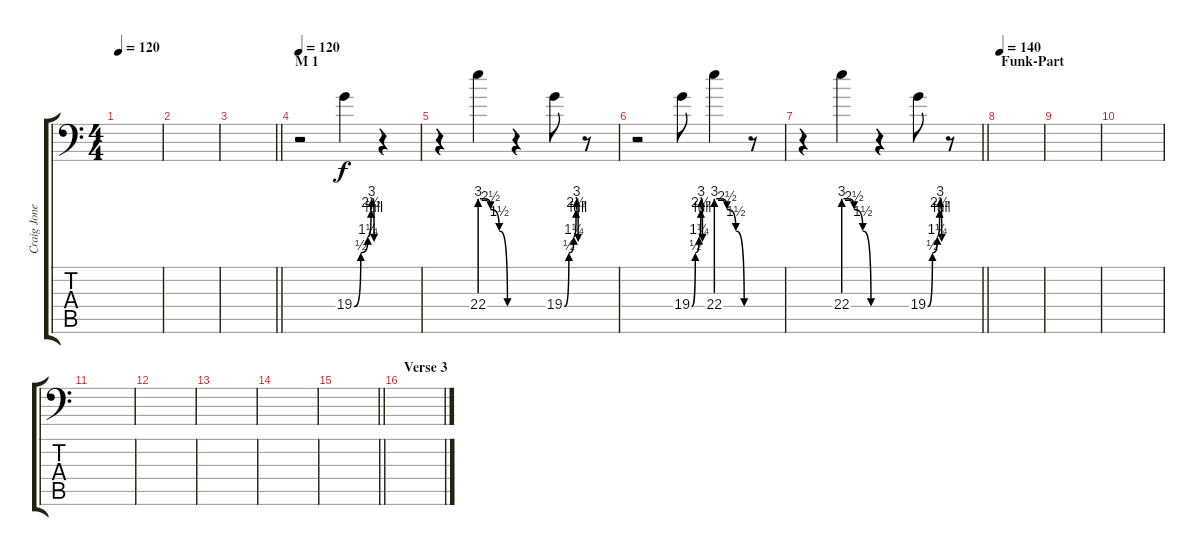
\track ("Craig Jones" "Craig Jone") {instrument lead2sawtooth}
\staff {score tabs}
\tuning (D5 A3 F3 C3 G2 C1) {hide}
\ts (4 4)
\tempo 120
\clef f4
\ks c
|
|
\barLineRight lightlight
|
\section ("" "M 1")
\tempo 120
r.2{balance 16} 19.4{be (custom 0 0 20 2 41 5 51 10 53 12 58 12 60 4)}.4 r.4 |
r.4 22.4{be (custom 0 12 8 12 23 10 42 6 60 0)}.4 r.4 19.4{be (custom 0 0 20 2 41 5 51 10 53 12 58 12 60 4)}.8{volume 7 balance 0} r.8 |
r.2 19.4{be (custom 0 0 20 2 41 5 51 10 53 12 58 12 60 4)}.8{volume 13 balance 16} 22.4{be (custom 0 12 8 12 23 10 42 6 60 0)}.4 r.8 |
\barLineRight lightlight
r.4 22.4{be (custom 0 12 8 12 23 10 42 6 60 0)}.4 r.4 19.4{be (custom 0 0 20 2 41 5 51 10 53 12 58 12 60 4)}.8{volume 7 balance 0} r.8 |
\section ("" "Funk-Part")
\tempo 140
|
|
|
|
|
|
|
\barLineRight lightlight
|
\section ("" "Verse 3")
